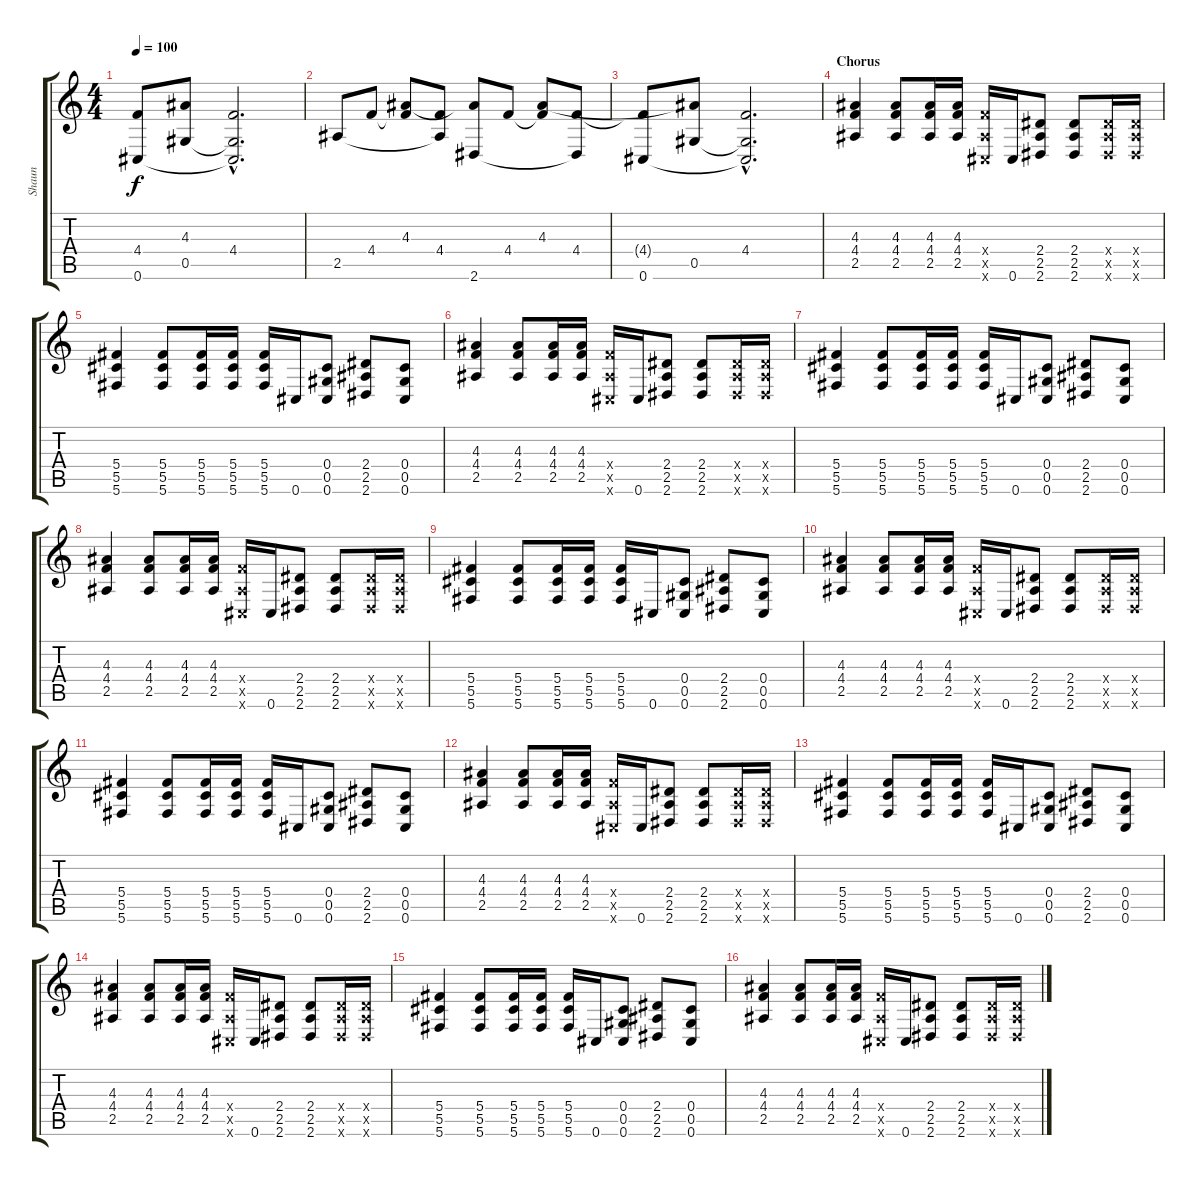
\track ("Shaun" "Shaun") {instrument distortionguitar}
\staff {score tabs}
\tuning (Eb4 Bb3 Gb3 Db3 Ab2 Db2) {hide}
\ts (4 4)
\tempo 100
\clef g2
\ks c
(4.4{t} 0.6).8{dy f} (4.3{t} 0.5).8 (4.4{hac} 0.5{hac t} 0.6{hac t}).2{d} |
2.5.8 4.4.8 (4.3 4.4{t}).8 (4.4 2.5{t}).8 (4.3{t} 2.6).8 4.4.8 (4.3 4.4{t}).8 (4.4 2.6{t}).8 |
(4.4{t} 0.6).8 (4.3{t} 0.5).8 (4.4{hac} 0.5{hac t} 0.6{hac t}).2{d} |
\section ("" "Chorus")
(4.3 4.4 2.5).4{volume 15 instrument distortionguitar} (4.3 4.4 2.5).8 (4.3 4.4 2.5).16 (4.3 4.4 2.5).16 (4.4{x} 2.5{x} 0.6{x}).16 0.6.16 (2.4 2.5 2.6).8 (2.4 2.5 2.6).8 (2.4{x} 2.5{x} 2.6{x}).16 (2.4{x} 2.5{x} 2.6{x}).16 |
(5.4 5.5 5.6).4 (5.4 5.5 5.6).8 (5.4 5.5 5.6).16 (5.4 5.5 5.6).16 (5.4 5.5 5.6).16 0.6.16 (0.4 0.5 0.6).8 (2.4 2.5 2.6).8 (0.4 0.5 0.6).8 |
(4.3 4.4 2.5).4 (4.3 4.4 2.5).8 (4.3 4.4 2.5).16 (4.3 4.4 2.5).16 (4.4{x} 2.5{x} 0.6{x}).16 0.6.16 (2.4 2.5 2.6).8 (2.4 2.5 2.6).8 (2.4{x} 2.5{x} 2.6{x}).16 (2.4{x} 2.5{x} 2.6{x}).16 |
(5.4 5.5 5.6).4 (5.4 5.5 5.6).8 (5.4 5.5 5.6).16 (5.4 5.5 5.6).16 (5.4 5.5 5.6).16 0.6.16 (0.4 0.5 0.6).8 (2.4 2.5 2.6).8 (0.4 0.5 0.6).8 |
(4.3 4.4 2.5).4 (4.3 4.4 2.5).8 (4.3 4.4 2.5).16 (4.3 4.4 2.5).16 (4.4{x} 2.5{x} 0.6{x}).16 0.6.16 (2.4 2.5 2.6).8 (2.4 2.5 2.6).8 (2.4{x} 2.5{x} 2.6{x}).16 (2.4{x} 2.5{x} 2.6{x}).16 |
(5.4 5.5 5.6).4 (5.4 5.5 5.6).8 (5.4 5.5 5.6).16 (5.4 5.5 5.6).16 (5.4 5.5 5.6).16 0.6.16 (0.4 0.5 0.6).8 (2.4 2.5 2.6).8 (0.4 0.5 0.6).8 |
(4.3 4.4 2.5).4 (4.3 4.4 2.5).8 (4.3 4.4 2.5).16 (4.3 4.4 2.5).16 (4.4{x} 2.5{x} 0.6{x}).16 0.6.16 (2.4 2.5 2.6).8 (2.4 2.5 2.6).8 (2.4{x} 2.5{x} 2.6{x}).16 (2.4{x} 2.5{x} 2.6{x}).16 |
(5.4 5.5 5.6).4 (5.4 5.5 5.6).8 (5.4 5.5 5.6).16 (5.4 5.5 5.6).16 (5.4 5.5 5.6).16 0.6.16 (0.4 0.5 0.6).8 (2.4 2.5 2.6).8 (0.4 0.5 0.6).8 |
(4.3 4.4 2.5).4{instrument distortionguitar} (4.3 4.4 2.5).8 (4.3 4.4 2.5).16 (4.3 4.4 2.5).16 (4.4{x} 2.5{x} 0.6{x}).16 0.6.16 (2.4 2.5 2.6).8 (2.4 2.5 2.6).8 (2.4{x} 2.5{x} 2.6{x}).16 (2.4{x} 2.5{x} 2.6{x}).16 |
(5.4 5.5 5.6).4 (5.4 5.5 5.6).8 (5.4 5.5 5.6).16 (5.4 5.5 5.6).16 (5.4 5.5 5.6).16 0.6.16 (0.4 0.5 0.6).8 (2.4 2.5 2.6).8 (0.4 0.5 0.6).8 |
(4.3 4.4 2.5).4 (4.3 4.4 2.5).8 (4.3 4.4 2.5).16 (4.3 4.4 2.5).16 (4.4{x} 2.5{x} 0.6{x}).16 0.6.16 (2.4 2.5 2.6).8 (2.4 2.5 2.6).8 (2.4{x} 2.5{x} 2.6{x}).16 (2.4{x} 2.5{x} 2.6{x}).16 |
(5.4 5.5 5.6).4 (5.4 5.5 5.6).8 (5.4 5.5 5.6).16 (5.4 5.5 5.6).16 (5.4 5.5 5.6).16 0.6.16 (0.4 0.5 0.6).8 (2.4 2.5 2.6).8 (0.4 0.5 0.6).8 |
(4.3 4.4 2.5).4 (4.3 4.4 2.5).8 (4.3 4.4 2.5).16 (4.3 4.4 2.5).16 (4.4{x} 2.5{x} 0.6{x}).16 0.6.16 (2.4 2.5 2.6).8 (2.4 2.5 2.6).8 (2.4{x} 2.5{x} 2.6{x}).16 (2.4{x} 2.5{x} 2.6{x}).16
